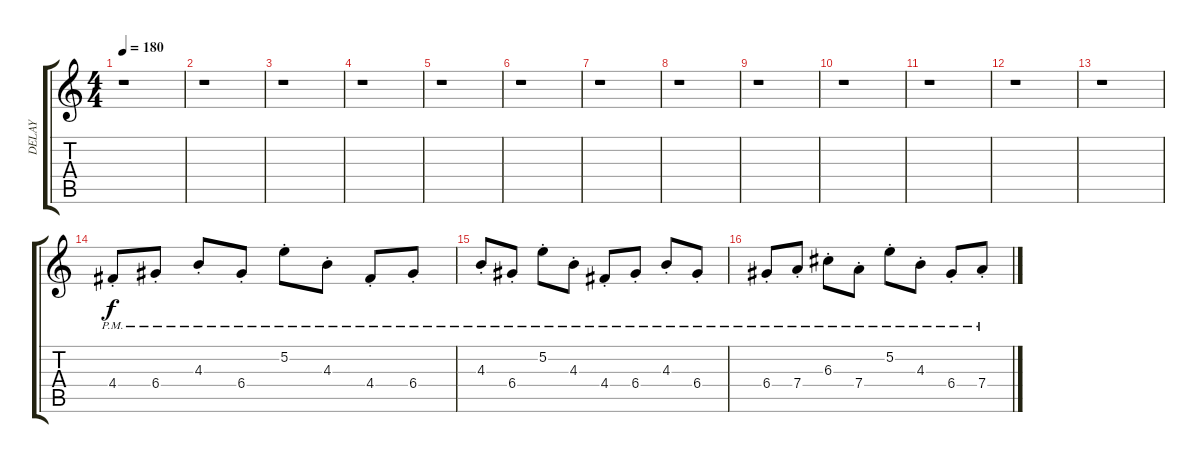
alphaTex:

\track ("DELAY" "DELAY") {instrument acousticguitarnylon}
\staff {score tabs}
\tuning (E4 B3 G3 D3 A2 E2) {hide}
\ts (4 4)
\tempo 180
\clef g2
\ks c
r.1{dy f instrument acousticguitarnylon} |
r.1 |
r.1 |
r.1 |
r.1 |
r.1 |
r.1 |
r.1 |
r.1 |
r.1 |
r.1 |
r.1 |
r.1 |
4.4{pm st}.8 6.4{pm st}.8 4.3{pm st}.8 6.4{pm st}.8 5.2{pm st}.8 4.3{pm st}.8 4.4{pm st}.8 6.4{pm st}.8 |
4.3{pm st}.8 6.4{pm st}.8 5.2{pm st}.8 4.3{pm st}.8 4.4{pm st}.8 6.4{pm st}.8 4.3{pm st}.8 6.4{pm st}.8 |
6.4{pm st}.8 7.4{pm st}.8 6.3{pm st}.8 7.4{pm st}.8 5.2{pm st}.8 4.3{pm st}.8 6.4{pm st}.8 7.4{pm st}.8
